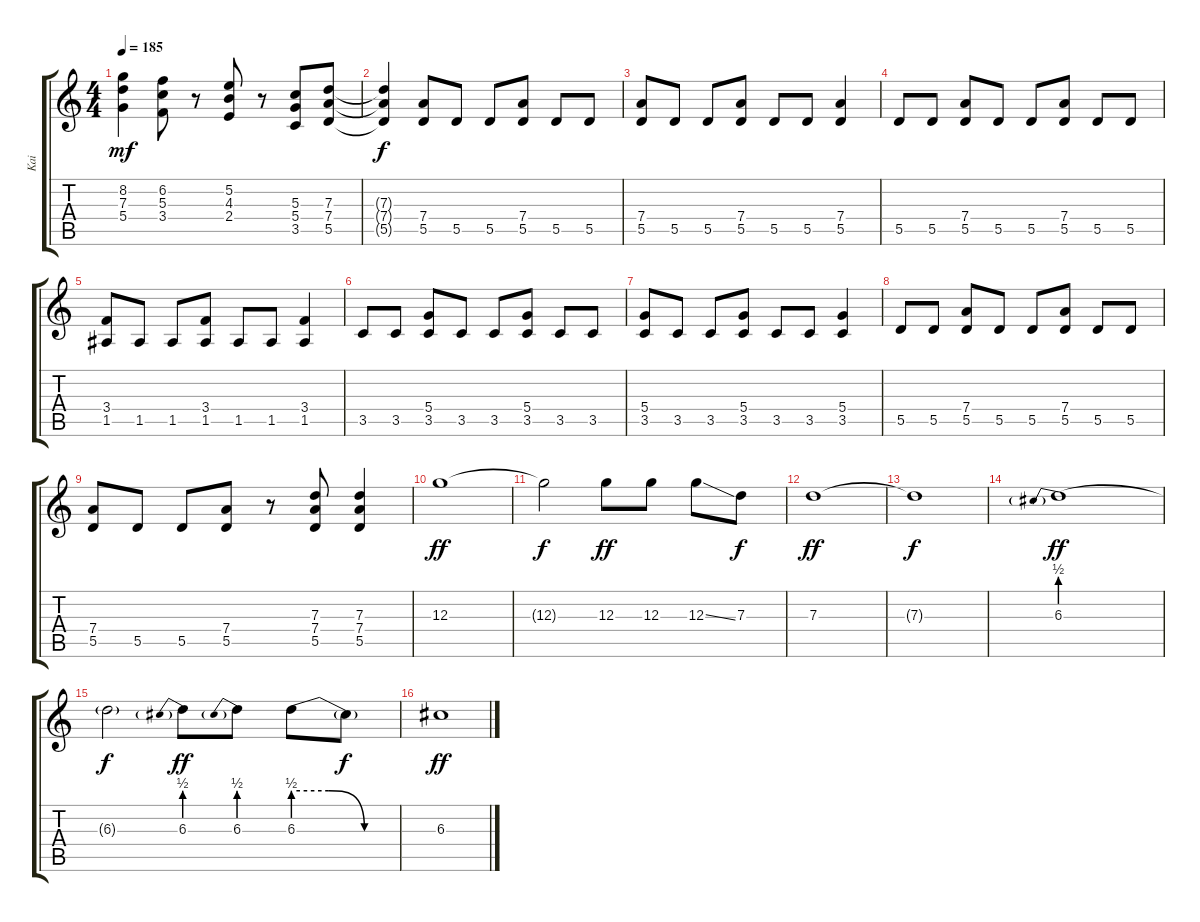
\track ("Kai" "Kai") {instrument overdrivenguitar}
\staff {score tabs}
\tuning (E4 B3 G3 D3 A2 E2) {hide}
\ts (4 4)
\tempo 185
\clef g2
\ks c
(8.2 7.3 5.4).4{dy mf} (6.2 5.3 3.4).8 r.8 (5.2 4.3 2.4).8 r.8 (5.3 5.4 3.5).8 (7.3 7.4 5.5).8 |
(7.3{t} 7.4{t} 5.5{t}).4{dy f} (7.4 5.5).8 5.5.8 5.5.8 (7.4 5.5).8 5.5.8 5.5.8 |
(7.4 5.5).8 5.5.8 5.5.8 (7.4 5.5).8 5.5.8 5.5.8 (7.4 5.5).4 |
5.5.8 5.5.8 (7.4 5.5).8 5.5.8 5.5.8 (7.4 5.5).8 5.5.8 5.5.8 |
(3.4 1.5).8 1.5.8 1.5.8 (3.4 1.5).8 1.5.8 1.5.8 (3.4 1.5).4 |
3.5.8 3.5.8 (5.4 3.5).8 3.5.8 3.5.8 (5.4 3.5).8 3.5.8 3.5.8 |
(5.4 3.5).8 3.5.8 3.5.8 (5.4 3.5).8 3.5.8 3.5.8 (5.4 3.5).4 |
5.5.8 5.5.8 (7.4 5.5).8 5.5.8 5.5.8 (7.4 5.5).8 5.5.8 5.5.8 |
(7.4 5.5).8 5.5.8 5.5.8 (7.4 5.5).8 r.8 (7.3 7.4 5.5).8 (7.3 7.4 5.5).4 |
12.3.1{dy ff} |
12.3{t}.2{dy f} 12.3.8{dy ff} 12.3.8 12.3{ss}.8 7.3.8{dy f} |
7.3.1{dy ff} |
7.3{t}.1{dy f} |
6.3{be (prebend 0 2 60 2)}.1{dy ff} |
6.3{t}.2{dy f} 6.3{be (prebend 0 2 60 2)}.8{dy ff} 6.3{be (prebend 0 2 60 2)}.8 6.3{be (custom 0 2 20 2 40 0 60 0)}.8 6.3{t}.8{dy f} |
6.3.1{dy ff}
